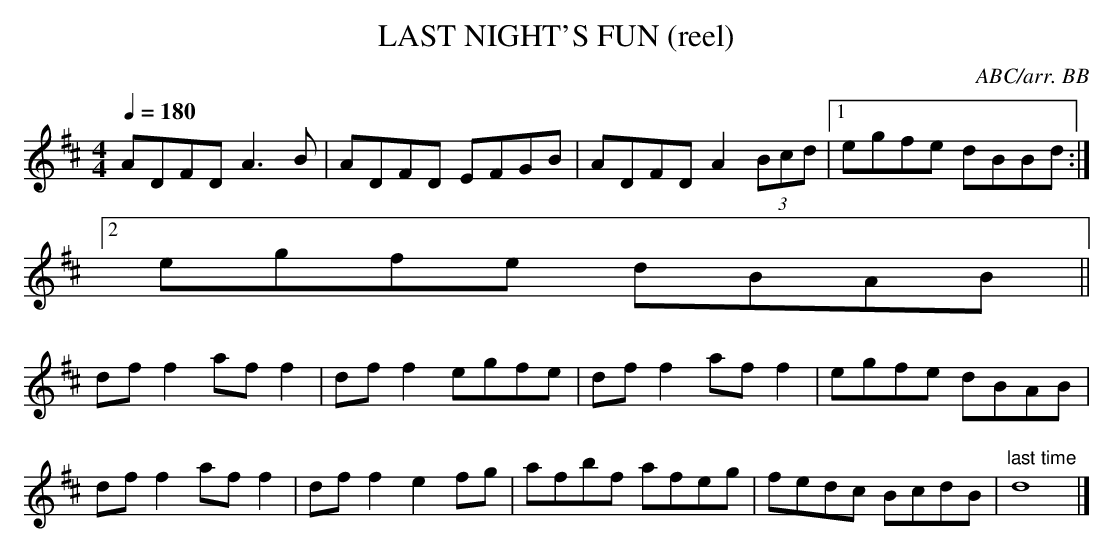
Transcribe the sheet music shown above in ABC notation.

X:1
T:LAST NIGHT'S FUN (reel)
C:ABC/arr. BB
M:4/4
L:1/8
Q:1/4=180
K:D
ADFD A3B|ADFD EFGB|ADFD A2 (3Bcd|1 egfe dBBd :|
[2 egfe dBAB ||
dff2 aff2|dff2 egfe|dff2 aff2|egfe dBAB|
dff2 aff2|dff2 e2fg|afbf afeg|fedc BcdB |"last time"d8|]
